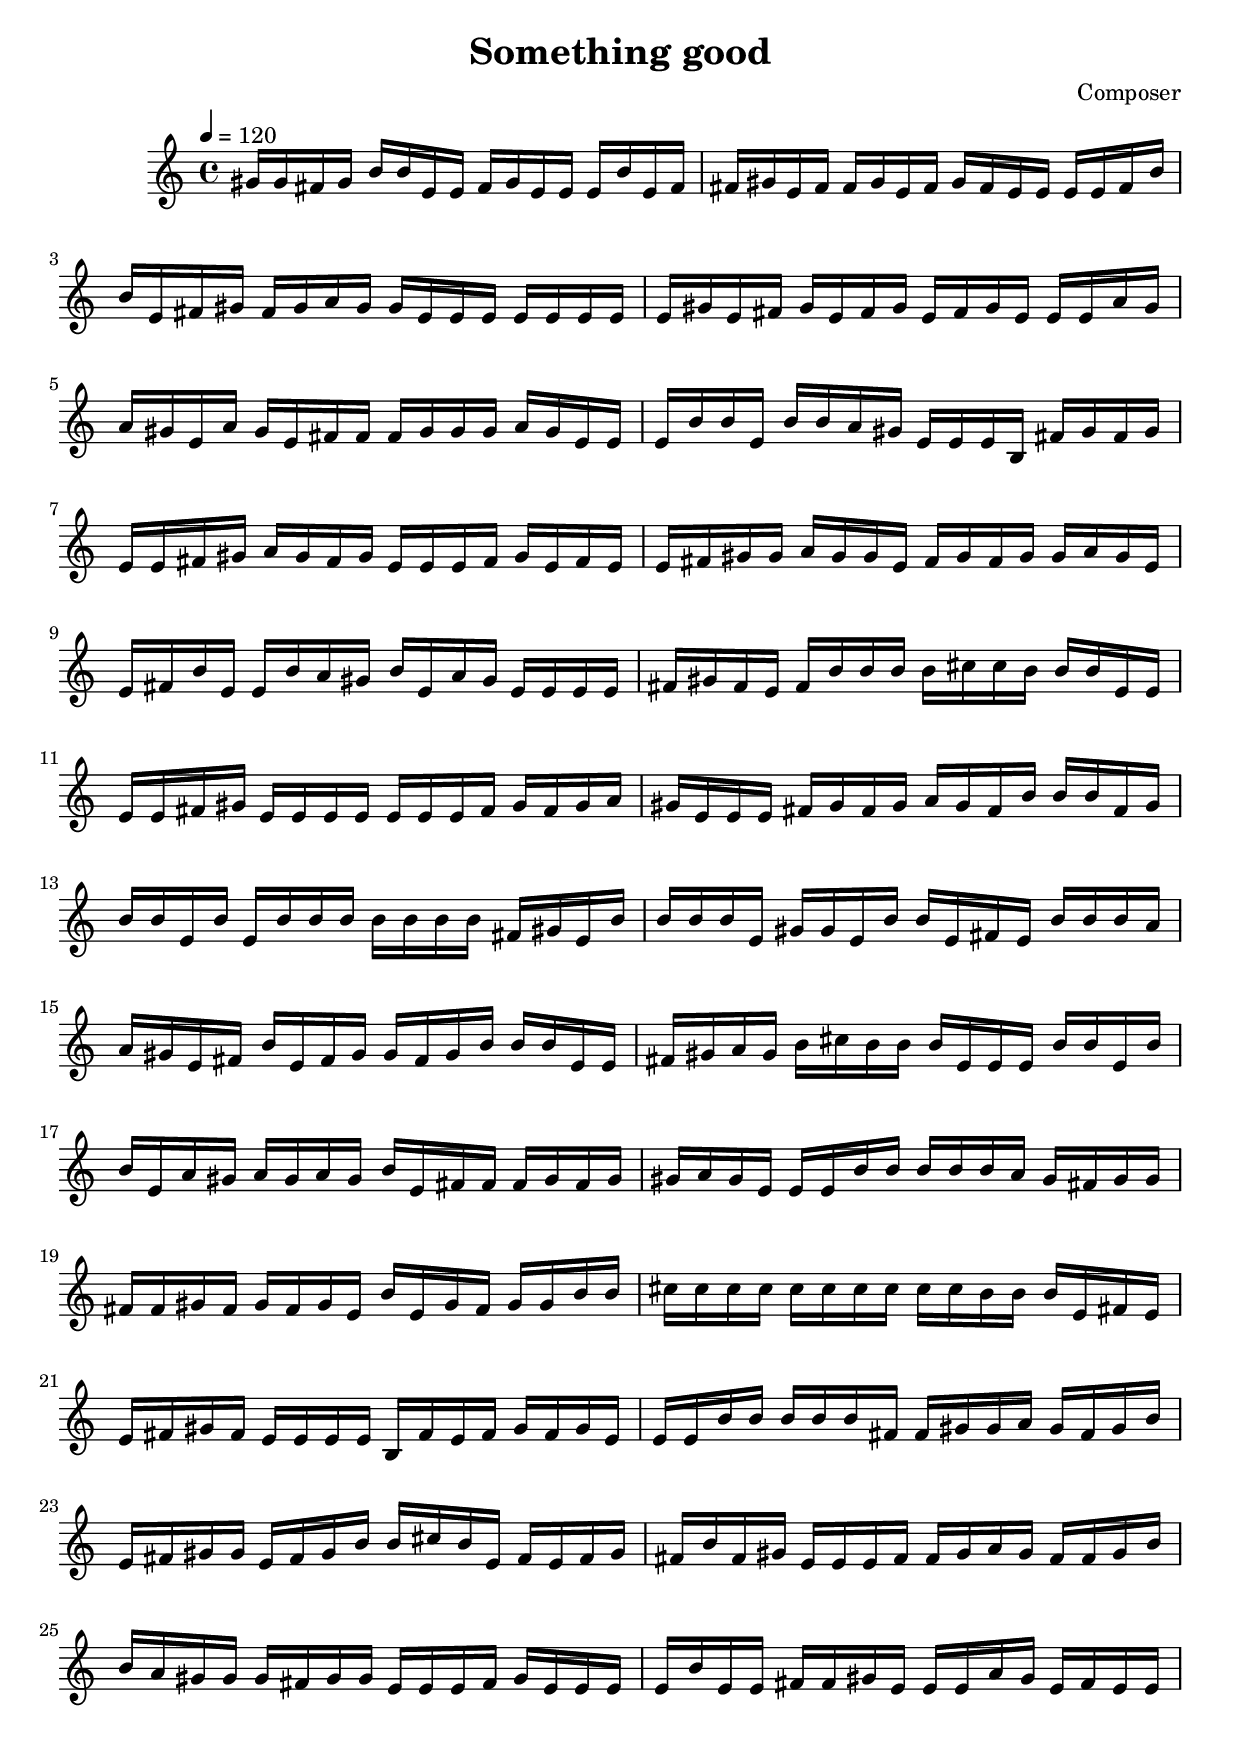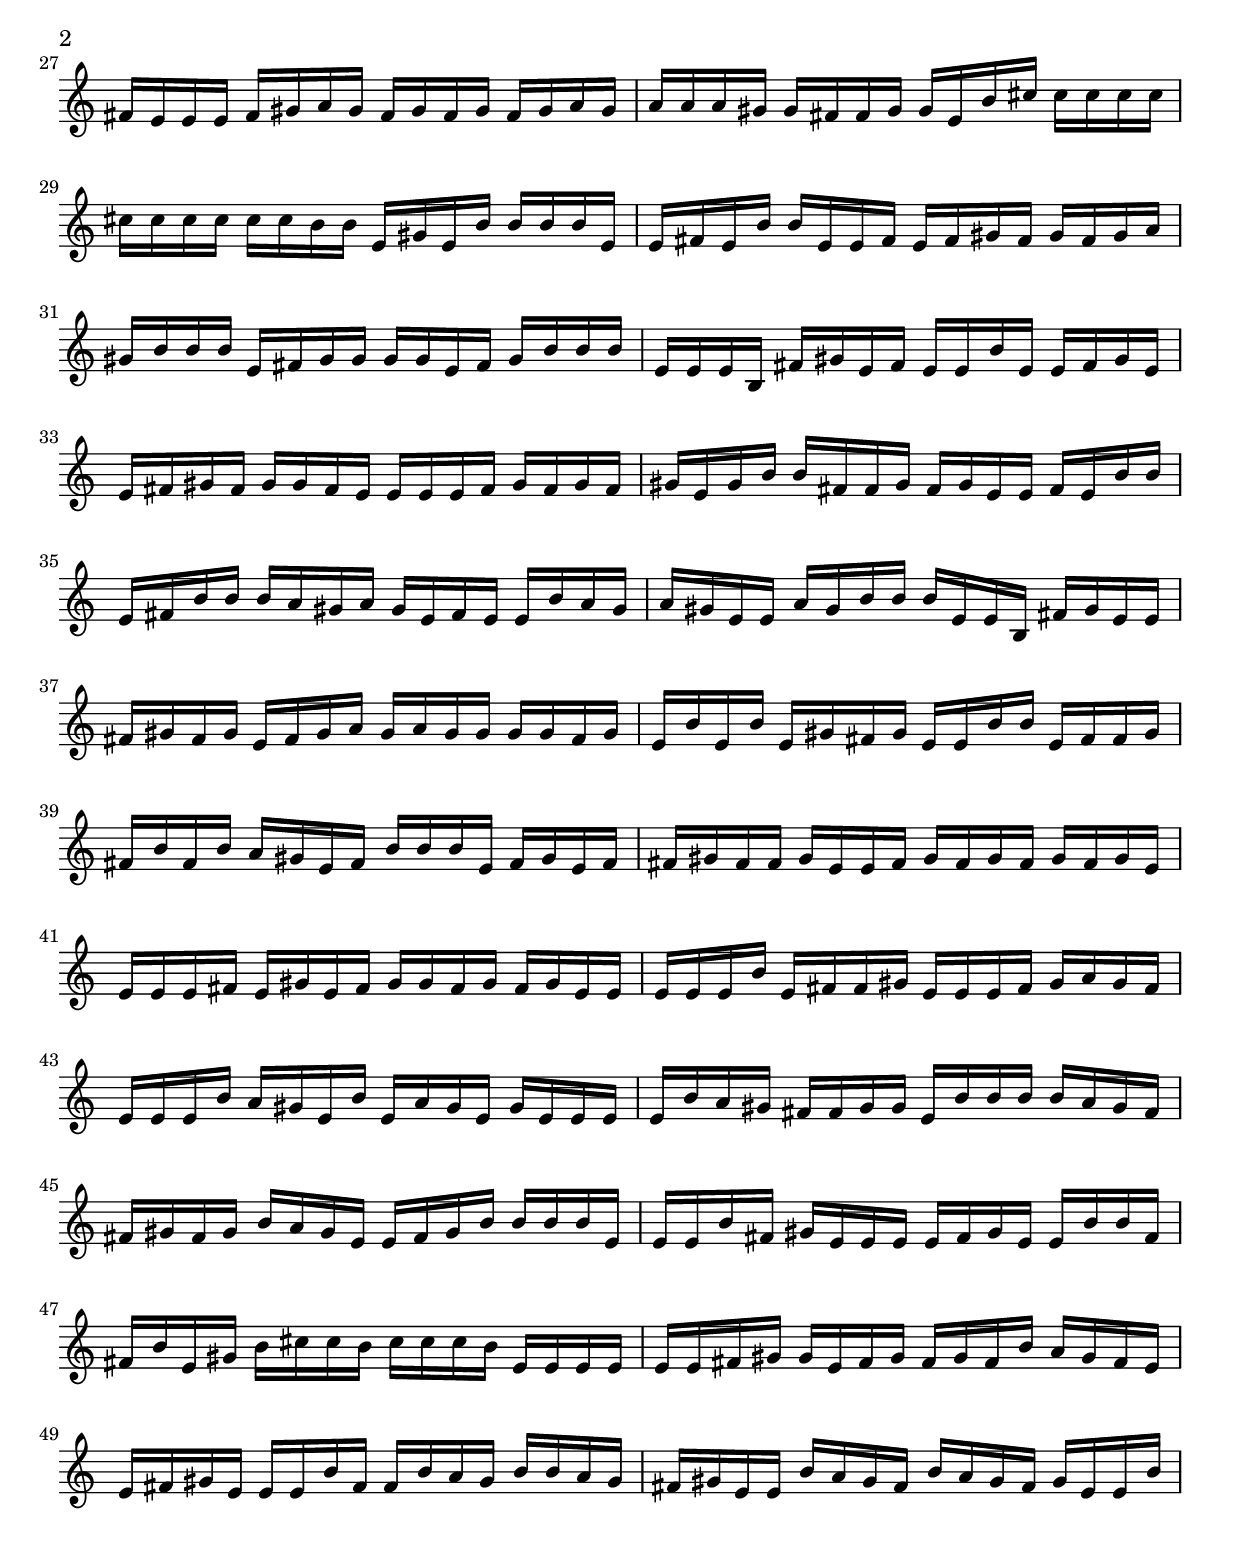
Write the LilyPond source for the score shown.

\version "2.18.2"

\header {
  title = "Something good"
  composer = "Composer"
}

\score
{
  \new Staff
  {
    \tempo 4=120
    \key c \major
    \clef treble
{ gis'16 gis'16 fis'16 gis'16 b'16 b'16 e'16 e'16 fis'16 gis'16 e'16 e'16 e'16 b'16 e'16 fis'16 fis'16 gis'16 e'16 fis'16 fis'16 gis'16 e'16 fis'16 gis'16 fis'16 e'16 e'16 e'16 e'16 fis'16 b'16 b'16 e'16 fis'16 gis'16 fis'16 gis'16 a'16 gis'16 gis'16 e'16 e'16 e'16 e'16 e'16 e'16 e'16 e'16 gis'16 e'16 fis'16 gis'16 e'16 fis'16 gis'16 e'16 fis'16 gis'16 e'16 e'16 e'16 a'16 gis'16 a'16 gis'16 e'16 a'16 gis'16 e'16 fis'16 fis'16 fis'16 gis'16 gis'16 gis'16 a'16 gis'16 e'16 e'16 e'16 b'16 b'16 e'16 b'16 b'16 a'16 gis'16 e'16 e'16 e'16 b16 fis'16 gis'16 fis'16 gis'16 e'16 e'16 fis'16 gis'16 a'16 gis'16 fis'16 gis'16 e'16 e'16 e'16 fis'16 gis'16 e'16 fis'16 e'16 e'16 fis'16 gis'16 gis'16 a'16 gis'16 gis'16 e'16 fis'16 gis'16 fis'16 gis'16 gis'16 a'16 gis'16 e'16 e'16 fis'16 b'16 e'16 e'16 b'16 a'16 gis'16 b'16 e'16 a'16 gis'16 e'16 e'16 e'16 e'16 fis'16 gis'16 fis'16 e'16 fis'16 b'16 b'16 b'16 b'16 cis''16 cis''16 b'16 b'16 b'16 e'16 e'16 e'16 e'16 fis'16 gis'16 e'16 e'16 e'16 e'16 e'16 e'16 e'16 fis'16 gis'16 fis'16 gis'16 a'16 gis'16 e'16 e'16 e'16 fis'16 gis'16 fis'16 gis'16 a'16 gis'16 fis'16 b'16 b'16 b'16 fis'16 gis'16 b'16 b'16 e'16 b'16 e'16 b'16 b'16 b'16 b'16 b'16 b'16 b'16 fis'16 gis'16 e'16 b'16 b'16 b'16 b'16 e'16 gis'16 gis'16 e'16 b'16 b'16 e'16 fis'16 e'16 b'16 b'16 b'16 a'16 a'16 gis'16 e'16 fis'16 b'16 e'16 fis'16 gis'16 gis'16 fis'16 gis'16 b'16 b'16 b'16 e'16 e'16 fis'16 gis'16 a'16 gis'16 b'16 cis''16 b'16 b'16 b'16 e'16 e'16 e'16 b'16 b'16 e'16 b'16 b'16 e'16 a'16 gis'16 a'16 gis'16 a'16 gis'16 b'16 e'16 fis'16 fis'16 fis'16 gis'16 fis'16 gis'16 gis'16 a'16 gis'16 e'16 e'16 e'16 b'16 b'16 b'16 b'16 b'16 a'16 gis'16 fis'16 gis'16 gis'16 fis'16 fis'16 gis'16 fis'16 gis'16 fis'16 gis'16 e'16 b'16 e'16 gis'16 fis'16 gis'16 gis'16 b'16 b'16 cis''16 cis''16 cis''16 cis''16 cis''16 cis''16 cis''16 cis''16 cis''16 cis''16 b'16 b'16 b'16 e'16 fis'16 e'16 e'16 fis'16 gis'16 fis'16 e'16 e'16 e'16 e'16 b16 fis'16 e'16 fis'16 gis'16 fis'16 gis'16 e'16 e'16 e'16 b'16 b'16 b'16 b'16 b'16 fis'16 fis'16 gis'16 gis'16 a'16 gis'16 fis'16 gis'16 b'16 e'16 fis'16 gis'16 gis'16 e'16 fis'16 gis'16 b'16 b'16 cis''16 b'16 e'16 fis'16 e'16 fis'16 gis'16 fis'16 b'16 fis'16 gis'16 e'16 e'16 e'16 fis'16 fis'16 gis'16 a'16 gis'16 fis'16 fis'16 gis'16 b'16 b'16 a'16 gis'16 gis'16 gis'16 fis'16 gis'16 gis'16 e'16 e'16 e'16 fis'16 gis'16 e'16 e'16 e'16 e'16 b'16 e'16 e'16 fis'16 fis'16 gis'16 e'16 e'16 e'16 a'16 gis'16 e'16 fis'16 e'16 e'16 fis'16 e'16 e'16 e'16 fis'16 gis'16 a'16 gis'16 fis'16 gis'16 fis'16 gis'16 fis'16 gis'16 a'16 gis'16 a'16 a'16 a'16 gis'16 gis'16 fis'16 fis'16 gis'16 gis'16 e'16 b'16 cis''16 cis''16 cis''16 cis''16 cis''16 cis''16 cis''16 cis''16 cis''16 cis''16 cis''16 b'16 b'16 e'16 gis'16 e'16 b'16 b'16 b'16 b'16 e'16 e'16 fis'16 e'16 b'16 b'16 e'16 e'16 fis'16 e'16 fis'16 gis'16 fis'16 gis'16 fis'16 gis'16 a'16 gis'16 b'16 b'16 b'16 e'16 fis'16 gis'16 gis'16 gis'16 gis'16 e'16 fis'16 gis'16 b'16 b'16 b'16 e'16 e'16 e'16 b16 fis'16 gis'16 e'16 fis'16 e'16 e'16 b'16 e'16 e'16 fis'16 gis'16 e'16 e'16 fis'16 gis'16 fis'16 gis'16 gis'16 fis'16 e'16 e'16 e'16 e'16 fis'16 gis'16 fis'16 gis'16 fis'16 gis'16 e'16 gis'16 b'16 b'16 fis'16 fis'16 gis'16 fis'16 gis'16 e'16 e'16 fis'16 e'16 b'16 b'16 e'16 fis'16 b'16 b'16 b'16 a'16 gis'16 a'16 gis'16 e'16 fis'16 e'16 e'16 b'16 a'16 gis'16 a'16 gis'16 e'16 e'16 a'16 gis'16 b'16 b'16 b'16 e'16 e'16 b16 fis'16 gis'16 e'16 e'16 fis'16 gis'16 fis'16 gis'16 e'16 fis'16 gis'16 a'16 gis'16 a'16 gis'16 gis'16 gis'16 gis'16 fis'16 gis'16 e'16 b'16 e'16 b'16 e'16 gis'16 fis'16 gis'16 e'16 e'16 b'16 b'16 e'16 fis'16 fis'16 gis'16 fis'16 b'16 fis'16 b'16 a'16 gis'16 e'16 fis'16 b'16 b'16 b'16 e'16 fis'16 gis'16 e'16 fis'16 fis'16 gis'16 fis'16 fis'16 gis'16 e'16 e'16 fis'16 gis'16 fis'16 gis'16 fis'16 gis'16 fis'16 gis'16 e'16 e'16 e'16 e'16 fis'16 e'16 gis'16 e'16 fis'16 gis'16 gis'16 fis'16 gis'16 fis'16 gis'16 e'16 e'16 e'16 e'16 e'16 b'16 e'16 fis'16 fis'16 gis'16 e'16 e'16 e'16 fis'16 gis'16 a'16 gis'16 fis'16 e'16 e'16 e'16 b'16 a'16 gis'16 e'16 b'16 e'16 a'16 gis'16 e'16 gis'16 e'16 e'16 e'16 e'16 b'16 a'16 gis'16 fis'16 fis'16 gis'16 gis'16 e'16 b'16 b'16 b'16 b'16 a'16 gis'16 fis'16 fis'16 gis'16 fis'16 gis'16 b'16 a'16 gis'16 e'16 e'16 fis'16 gis'16 b'16 b'16 b'16 b'16 e'16 e'16 e'16 b'16 fis'16 gis'16 e'16 e'16 e'16 e'16 fis'16 gis'16 e'16 e'16 b'16 b'16 fis'16 fis'16 b'16 e'16 gis'16 b'16 cis''16 cis''16 b'16 cis''16 cis''16 cis''16 b'16 e'16 e'16 e'16 e'16 e'16 e'16 fis'16 gis'16 gis'16 e'16 fis'16 gis'16 fis'16 gis'16 fis'16 b'16 a'16 gis'16 fis'16 e'16 e'16 fis'16 gis'16 e'16 e'16 e'16 b'16 fis'16 fis'16 b'16 a'16 gis'16 b'16 b'16 a'16 gis'16 fis'16 gis'16 e'16 e'16 b'16 a'16 gis'16 fis'16 b'16 a'16 gis'16 fis'16 gis'16 e'16 e'16 b'16 } \\ 
  } % Staff


  \layout {
    \context { \RemoveEmptyStaffContext }
  }
  \midi { }
} % score